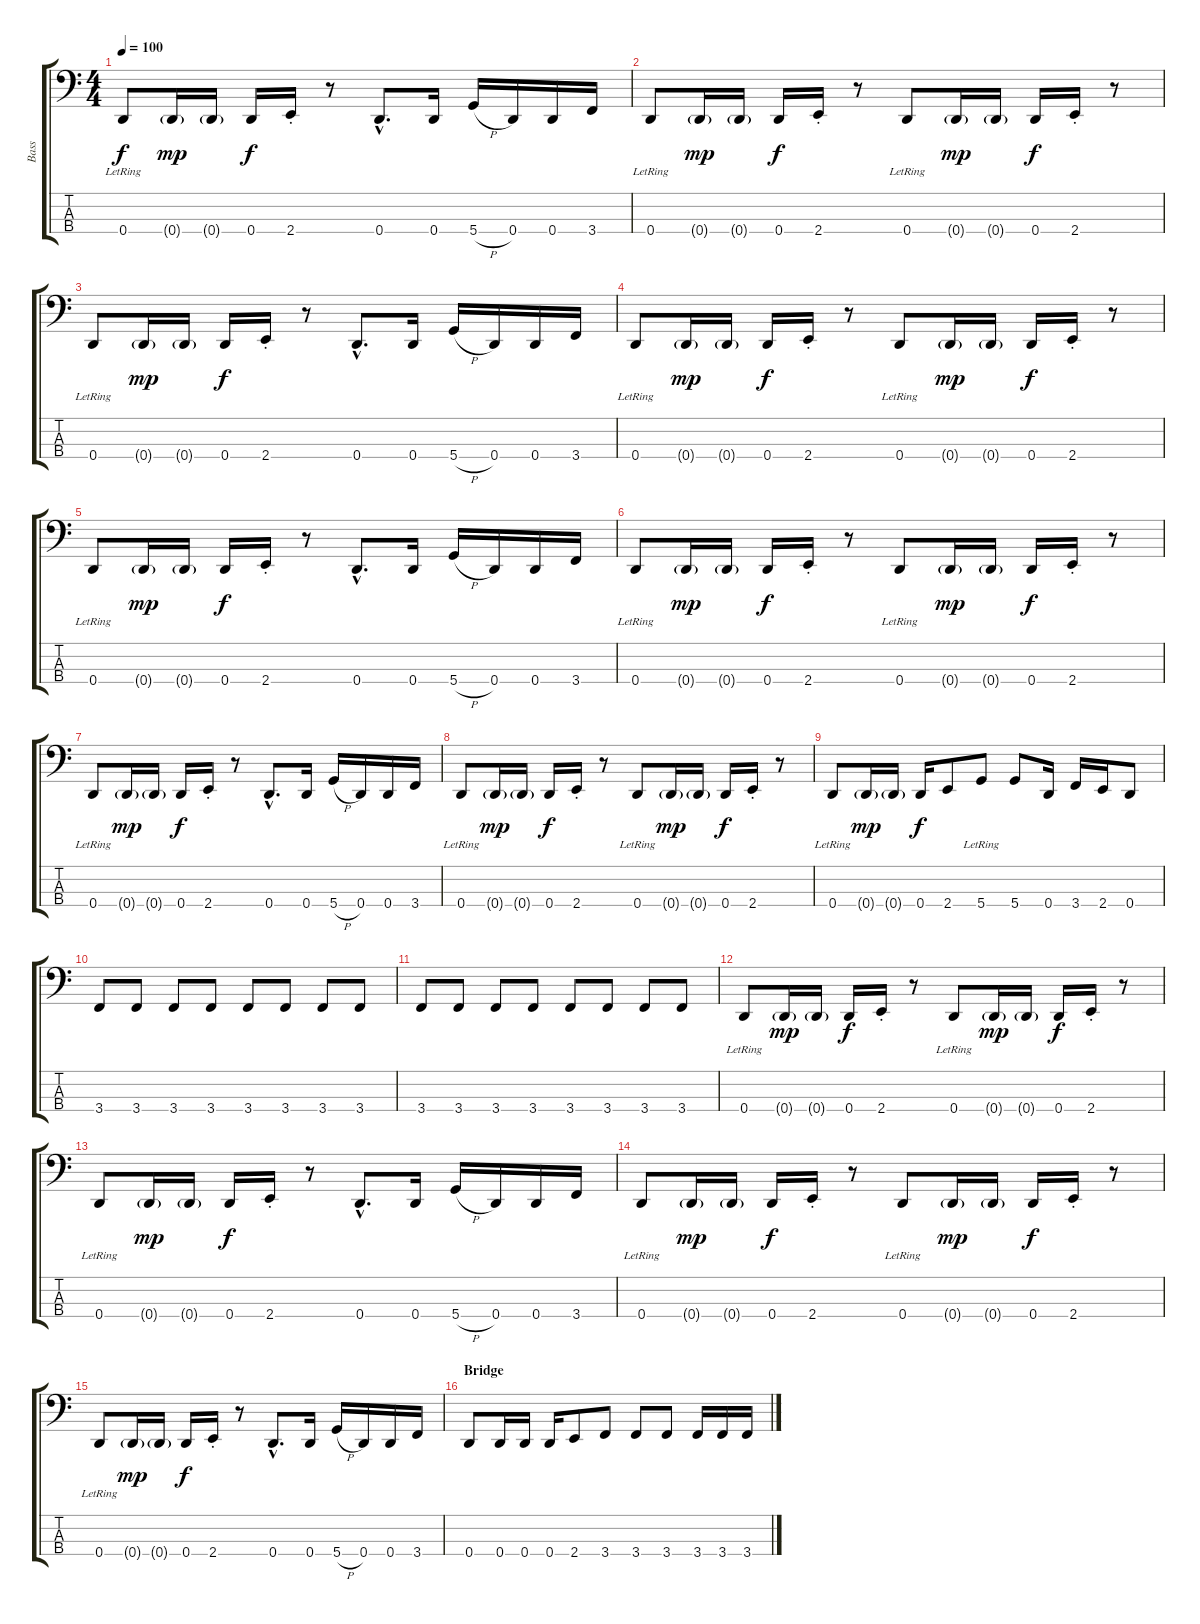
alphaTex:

\track ("Bass" "Bass") {instrument electricbasspick}
\staff {score tabs}
\tuning (G2 D2 A1 D1) {hide}
\ts (4 4)
\tempo 100
\clef f4
\ks c
0.4{lr}.8{dy f} 0.4{g}.16{dy mp} 0.4{g}.16 0.4.16{dy f} 2.4{st}.16 r.8 0.4{hac}.8{d} 0.4.16 5.4{h}.16 0.4.16 0.4.16 3.4.16 |
0.4{lr}.8 0.4{g}.16{dy mp} 0.4{g}.16 0.4.16{dy f} 2.4{st}.16 r.8 0.4{lr}.8 0.4{g}.16{dy mp} 0.4{g}.16 0.4.16{dy f} 2.4{st}.16 r.8 |
0.4{lr}.8 0.4{g}.16{dy mp} 0.4{g}.16 0.4.16{dy f} 2.4{st}.16 r.8 0.4{hac}.8{d} 0.4.16 5.4{h}.16 0.4.16 0.4.16 3.4.16 |
0.4{lr}.8 0.4{g}.16{dy mp} 0.4{g}.16 0.4.16{dy f} 2.4{st}.16 r.8 0.4{lr}.8 0.4{g}.16{dy mp} 0.4{g}.16 0.4.16{dy f} 2.4{st}.16 r.8 |
0.4{lr}.8 0.4{g}.16{dy mp} 0.4{g}.16 0.4.16{dy f} 2.4{st}.16 r.8 0.4{hac}.8{d} 0.4.16 5.4{h}.16 0.4.16 0.4.16 3.4.16 |
0.4{lr}.8 0.4{g}.16{dy mp} 0.4{g}.16 0.4.16{dy f} 2.4{st}.16 r.8 0.4{lr}.8 0.4{g}.16{dy mp} 0.4{g}.16 0.4.16{dy f} 2.4{st}.16 r.8 |
0.4{lr}.8 0.4{g}.16{dy mp} 0.4{g}.16 0.4.16{dy f} 2.4{st}.16 r.8 0.4{hac}.8{d} 0.4.16 5.4{h}.16 0.4.16 0.4.16 3.4.16 |
0.4{lr}.8 0.4{g}.16{dy mp} 0.4{g}.16 0.4.16{dy f} 2.4{st}.16 r.8 0.4{lr}.8 0.4{g}.16{dy mp} 0.4{g}.16 0.4.16{dy f} 2.4{st}.16 r.8 |
0.4{lr}.8 0.4{g}.16{dy mp} 0.4{g}.16 0.4.16{dy f} 2.4.8 5.4{lr}.8 5.4.8 0.4.16 3.4.16 2.4.16 0.4.8 |
3.4.8 3.4.8 3.4.8 3.4.8 3.4.8 3.4.8 3.4.8 3.4.8 |
3.4.8 3.4.8 3.4.8 3.4.8 3.4.8 3.4.8 3.4.8 3.4.8 |
0.4{lr}.8 0.4{g}.16{dy mp} 0.4{g}.16 0.4.16{dy f} 2.4{st}.16 r.8 0.4{lr}.8 0.4{g}.16{dy mp} 0.4{g}.16 0.4.16{dy f} 2.4{st}.16 r.8 |
0.4{lr}.8 0.4{g}.16{dy mp} 0.4{g}.16 0.4.16{dy f} 2.4{st}.16 r.8 0.4{hac}.8{d} 0.4.16 5.4{h}.16 0.4.16 0.4.16 3.4.16 |
0.4{lr}.8 0.4{g}.16{dy mp} 0.4{g}.16 0.4.16{dy f} 2.4{st}.16 r.8 0.4{lr}.8 0.4{g}.16{dy mp} 0.4{g}.16 0.4.16{dy f} 2.4{st}.16 r.8 |
0.4{lr}.8 0.4{g}.16{dy mp} 0.4{g}.16 0.4.16{dy f} 2.4{st}.16 r.8 0.4{hac}.8{d} 0.4.16 5.4{h}.16 0.4.16 0.4.16 3.4.16 |
\section ("" "Bridge")
0.4.8 0.4.16 0.4.16 0.4.16 2.4.8 3.4.8 3.4.8 3.4.8 3.4.16 3.4.16 3.4.16
